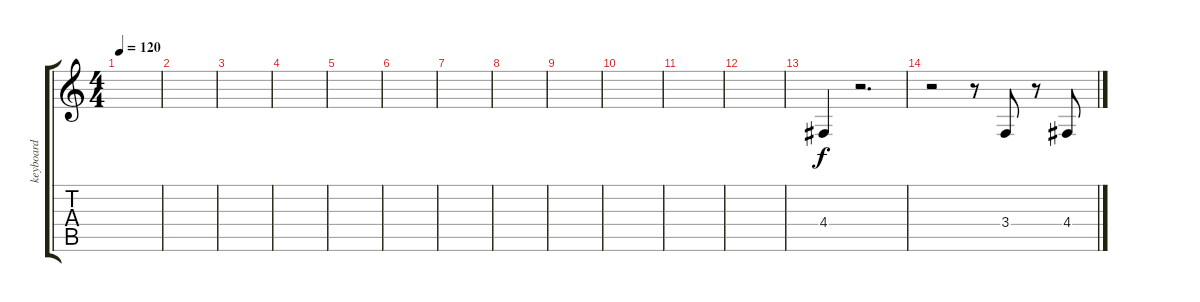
\track ("keyboard" "keyboard") {instrument vibraphone}
\staff {score tabs}
\tuning (E4 B3 G3 D3 A2 E2) {hide}
\ts (4 4)
\tempo 120
\clef g2
\ks c
|
|
|
|
|
|
|
|
|
|
|
|
4.4.4{dy f volume 16} r.2{d} |
r.2 r.8 3.4.8 r.8 4.4.8
